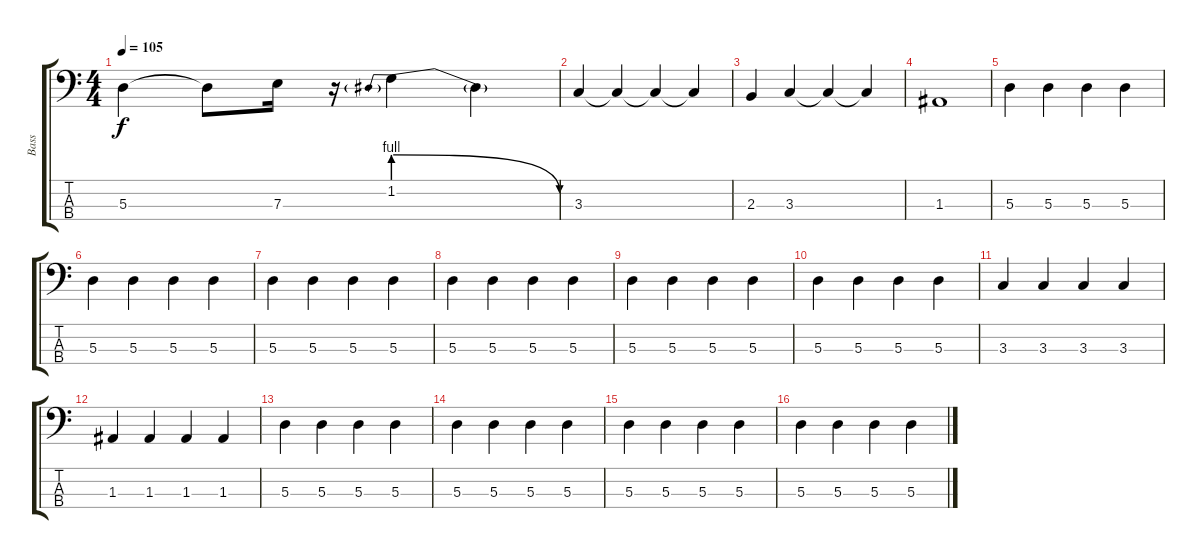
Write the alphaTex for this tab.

\track ("Bass" "Bass") {instrument electricbassfinger}
\staff {score tabs}
\tuning (G2 D2 A1 E1) {hide}
\ts (4 4)
\tempo 105
\clef f4
\ks c
5.3.4{dy f} 5.3{t}.8 7.3.16 r.16 1.2{be (prebendrelease 0 4 60 0)}.4 1.2{t}.4 |
3.3.4 3.3{t}.4 3.3{t}.4 3.3{t}.4 |
2.3.4 3.3.4 3.3{t}.4 3.3{t}.4 |
1.3.1 |
5.3.4 5.3.4 5.3.4 5.3.4 |
5.3.4 5.3.4 5.3.4 5.3.4 |
5.3.4 5.3.4 5.3.4 5.3.4 |
5.3.4 5.3.4 5.3.4 5.3.4 |
5.3.4 5.3.4 5.3.4 5.3.4 |
5.3.4 5.3.4 5.3.4 5.3.4 |
3.3.4 3.3.4 3.3.4 3.3.4 |
1.3.4 1.3.4 1.3.4 1.3.4 |
5.3.4 5.3.4 5.3.4 5.3.4 |
5.3.4 5.3.4 5.3.4 5.3.4 |
5.3.4 5.3.4 5.3.4 5.3.4 |
5.3.4 5.3.4 5.3.4 5.3.4
